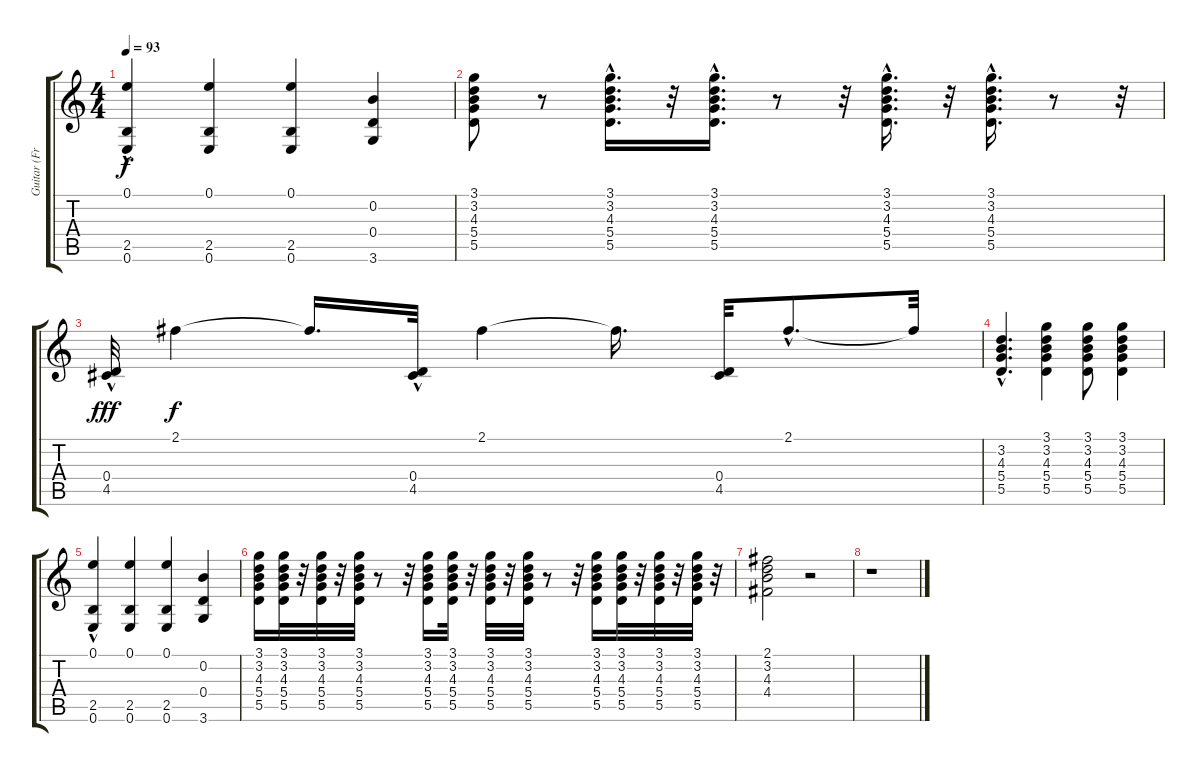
\track ("Guitar (Fran)" "Guitar (Fr") {instrument electricguitarclean}
\staff {score tabs}
\tuning (E4 B3 G3 D3 A2 E2) {hide}
\ts (4 4)
\tempo 93
\clef g2
\ks c
(0.1 2.5 0.6{hac}).4{dy f} (0.1 2.5 0.6).4 (0.1 2.5 0.6).4 (0.2 0.4 3.6).4 |
(3.1 3.2 4.3 5.4 5.5).8 r.8 (3.1{hac} 3.2{hac} 4.3{hac} 5.4{hac} 5.5{hac}).16{d} r.32 (3.1{hac} 3.2{hac} 4.3{hac} 5.4{hac} 5.5{hac}).16{d} r.8 r.32 (3.1{hac} 3.2{hac} 4.3{hac} 5.4{hac} 5.5{hac}).16{d} r.32 (3.1{hac} 3.2{hac} 4.3{hac} 5.4{hac} 5.5{hac}).16{d} r.8 r.32 |
(0.4{hac} 4.5{hac}).32{dy fff} 2.1.4{dy f} 2.1{t}.16{d} (0.4{hac} 4.5{hac}).32 2.1.4 2.1{t}.16{d} (0.4 4.5).32 2.1{hac}.8{d} 2.1{t}.32 |
(3.2{hac} 4.3{hac} 5.4{hac} 5.5{hac}).4{d} (3.1 3.2 4.3 5.4 5.5).4 (3.1 3.2 4.3 5.4 5.5).8 (3.1 3.2 4.3 5.4 5.5).4 |
(0.1 2.5 0.6{hac}).4 (0.1 2.5 0.6).4 (0.1 2.5 0.6).4 (0.2 0.4 3.6).4 |
(3.1 3.2 4.3 5.4 5.5).16 (3.1 3.2 4.3 5.4 5.5).32 r.32 (3.1 3.2 4.3 5.4 5.5).32 r.32 (3.1 3.2 4.3 5.4 5.5).32 r.8 r.32 (3.1 3.2 4.3 5.4 5.5).16 (3.1 3.2 4.3 5.4 5.5).32 r.32 (3.1 3.2 4.3 5.4 5.5).32 r.32 (3.1 3.2 4.3 5.4 5.5).32 r.8 r.32 (3.1 3.2 4.3 5.4 5.5).16 (3.1 3.2 4.3 5.4 5.5).32 r.32 (3.1 3.2 4.3 5.4 5.5).32 r.32 (3.1 3.2 4.3 5.4 5.5).32 r.32 |
(2.1 3.2 4.3 4.4).2 r.2 |
r.1
